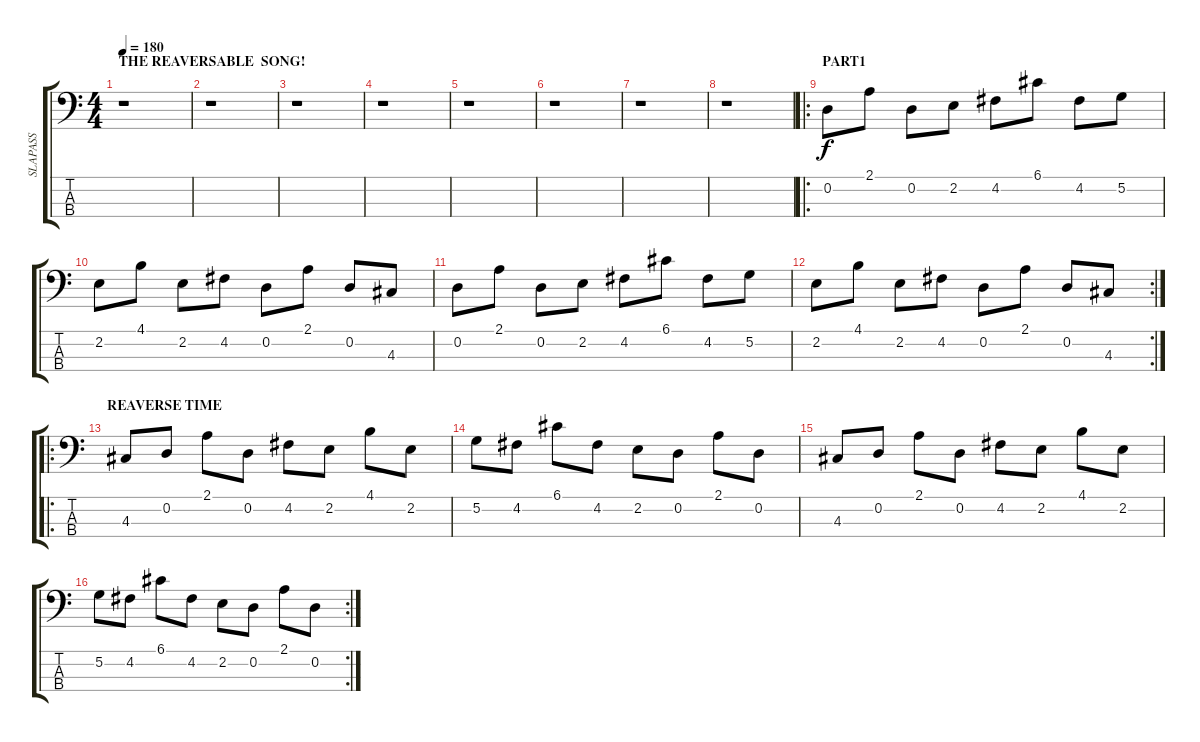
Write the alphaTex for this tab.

\track ("SLAPASS" "SLAPASS") {instrument slapbass1}
\staff {score tabs}
\tuning (G2 D2 A1 E1) {hide}
\ts (4 4)
\section ("" "THE REAVERSABLE  SONG!")
\tempo 180
\clef f4
\ks c
r.1{dy f instrument slapbass1} |
r.1 |
r.1 |
r.1 |
r.1 |
r.1 |
r.1 |
r.1 |
\ro
\section ("" "PART1")
0.2.8 2.1.8 0.2.8 2.2.8 4.2.8 6.1.8 4.2.8 5.2.8 |
2.2.8 4.1.8 2.2.8 4.2.8 0.2.8 2.1.8 0.2.8 4.3.8 |
0.2.8 2.1.8 0.2.8 2.2.8 4.2.8 6.1.8 4.2.8 5.2.8 |
\rc 2
2.2.8 4.1.8 2.2.8 4.2.8 0.2.8 2.1.8 0.2.8 4.3.8 |
\ro
\section ("" "REAVERSE TIME")
4.3.8 0.2.8 2.1.8 0.2.8 4.2.8 2.2.8 4.1.8 2.2.8 |
5.2.8 4.2.8 6.1.8 4.2.8 2.2.8 0.2.8 2.1.8 0.2.8 |
4.3.8 0.2.8 2.1.8 0.2.8 4.2.8 2.2.8 4.1.8 2.2.8 |
\rc 2
5.2.8 4.2.8 6.1.8 4.2.8 2.2.8 0.2.8 2.1.8 0.2.8
